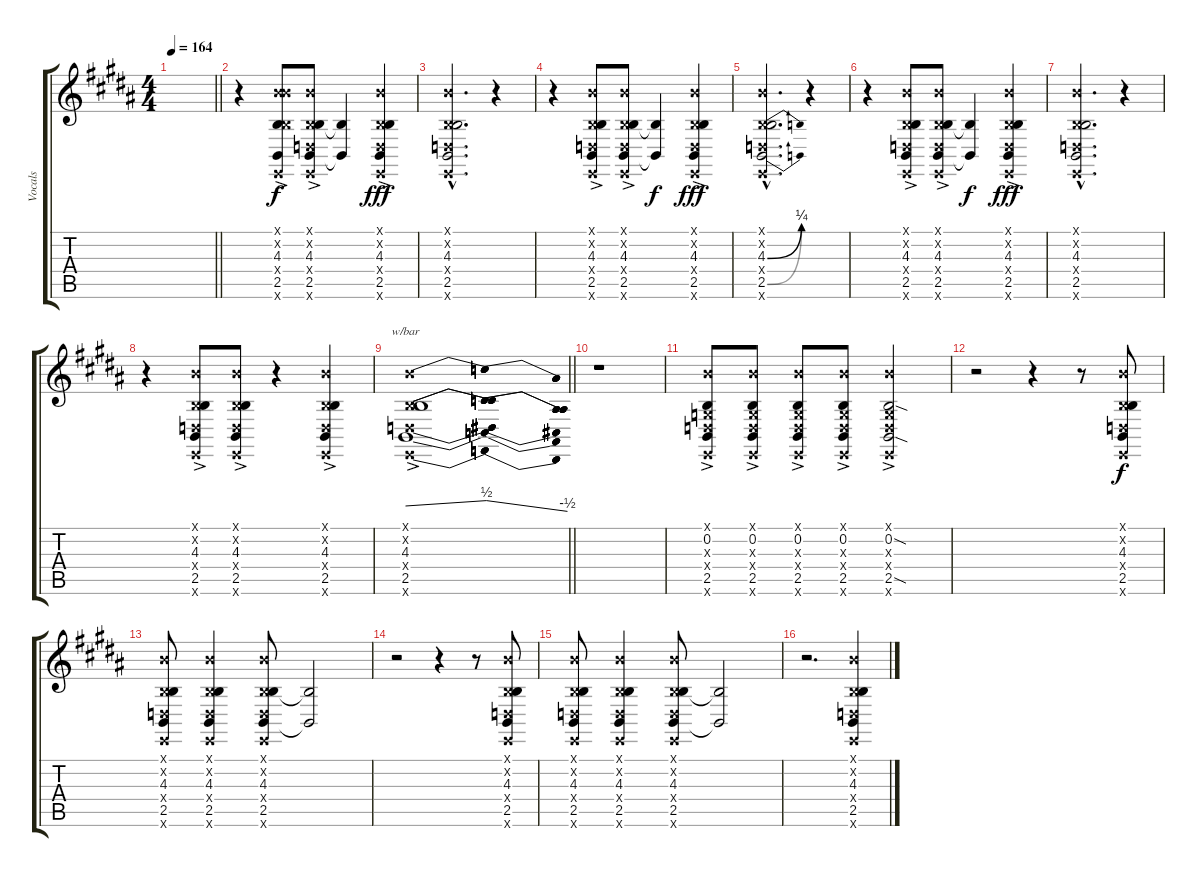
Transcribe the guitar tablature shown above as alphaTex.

\track ("Vocals" "Vocals") {instrument stringensemble1}
\staff {score tabs}
\tuning (E4 B3 G3 D3 A2 E2) {hide}
\ts (4 4)
\tempo 164
\clef g2
\barLineRight lightlight
\ks g#minor
|
r.4 (7.1{x} 12.2{ac x} 4.3 9.4{ac x} 2.5 0.6{ac x}).8 (7.1{x} 0.2{ac x} 4.3 0.4{ac x} 2.5 0.6{ac x}).8 (4.3{t} 2.5{t}).4{dy f} (7.1{x} 0.2{ac x} 4.3 0.4{ac x} 2.5 0.6{ac x}).4{dy fff} |
(7.1{hac x} 0.2{hac x} 4.3{hac} 0.4{hac x} 2.5{hac} 0.6{hac x}).2{d} r.4 |
r.4 (7.1{x} 0.2{ac x} 4.3 0.4{ac x} 2.5 0.6{ac x}).8 (7.1{x} 0.2{ac x} 4.3 0.4{ac x} 2.5 0.6{ac x}).8 (4.3{t} 2.5{t}).4{dy f} (7.1{x} 0.2{ac x} 4.3 0.4{ac x} 2.5 0.6{ac x}).4{dy fff} |
(7.1{hac x} 0.2{hac x} 4.3{be (bend 0 0 60 1) hac} 0.4{hac x} 2.5{be (bend 0 0 60 1) hac} 0.6{hac x}).2{d} r.4 |
r.4 (7.1{x} 0.2{ac x} 4.3 0.4{ac x} 2.5 0.6{ac x}).8 (7.1{x} 0.2{ac x} 4.3 0.4{ac x} 2.5 0.6{ac x}).8 (4.3{t} 2.5{t}).4{dy f} (7.1{x} 0.2{ac x} 4.3 0.4{ac x} 2.5 0.6{ac x}).4{dy fff} |
(7.1{hac x} 0.2{hac x} 4.3{hac} 0.4{hac x} 2.5{hac} 0.6{hac x}).2{d} r.4 |
r.4 (7.1{x} 0.2{ac x} 4.3 0.4{ac x} 2.5 0.6{ac x}).8 (7.1{x} 0.2{ac x} 4.3 0.4{ac x} 2.5 0.6{ac x}).8 r.4 (7.1{x} 0.2{ac x} 4.3 0.4{ac x} 2.5 0.6{ac x}).4 |
\barLineRight lightlight
(7.1{x} 0.2{ac x} 4.3 0.4{ac x} 2.5 0.6{ac x}).1{tbe (dip default 0 0 30 2 60 -2)} |
r.1 |
(7.1{x} 0.2 0.3{ac x} 0.4{ac x} 2.5 0.6{ac x}).8 (7.1{x} 0.2 0.3{ac x} 0.4{ac x} 2.5 0.6{ac x}).8 (7.1{x} 0.2 0.3{ac x} 0.4{ac x} 2.5 0.6{ac x}).8 (7.1{x} 0.2 0.3{ac x} 0.4{ac x} 2.5 0.6{ac x}).8 (7.1{x} 0.2{sod} 0.3{ac x} 0.4{ac x} 2.5{sod} 0.6{ac x}).2 |
r.2 r.4 r.8 (7.1{x} 0.2{x} 4.3 0.4{x} 2.5 0.6{x}).8{dy f} |
(7.1{x} 0.2{x} 4.3 0.4{x} 2.5 0.6{x}).8 (7.1{x} 0.2{x} 4.3 0.4{x} 2.5 0.6{x}).4 (7.1{x} 0.2{x} 4.3 0.4{x} 2.5 0.6{x}).8 (4.3{t} 2.5{t}).2 |
r.2 r.4 r.8 (7.1{x} 0.2{x} 4.3 0.4{x} 2.5 0.6{x}).8 |
(7.1{x} 0.2{x} 4.3 0.4{x} 2.5 0.6{x}).8 (7.1{x} 0.2{x} 4.3 0.4{x} 2.5 0.6{x}).4 (7.1{x} 0.2{x} 4.3 0.4{x} 2.5 0.6{x}).8 (4.3{t} 2.5{t}).2 |
r.2{d} (7.1{x} 0.2{x} 4.3 0.4{x} 2.5 0.6{x}).4
